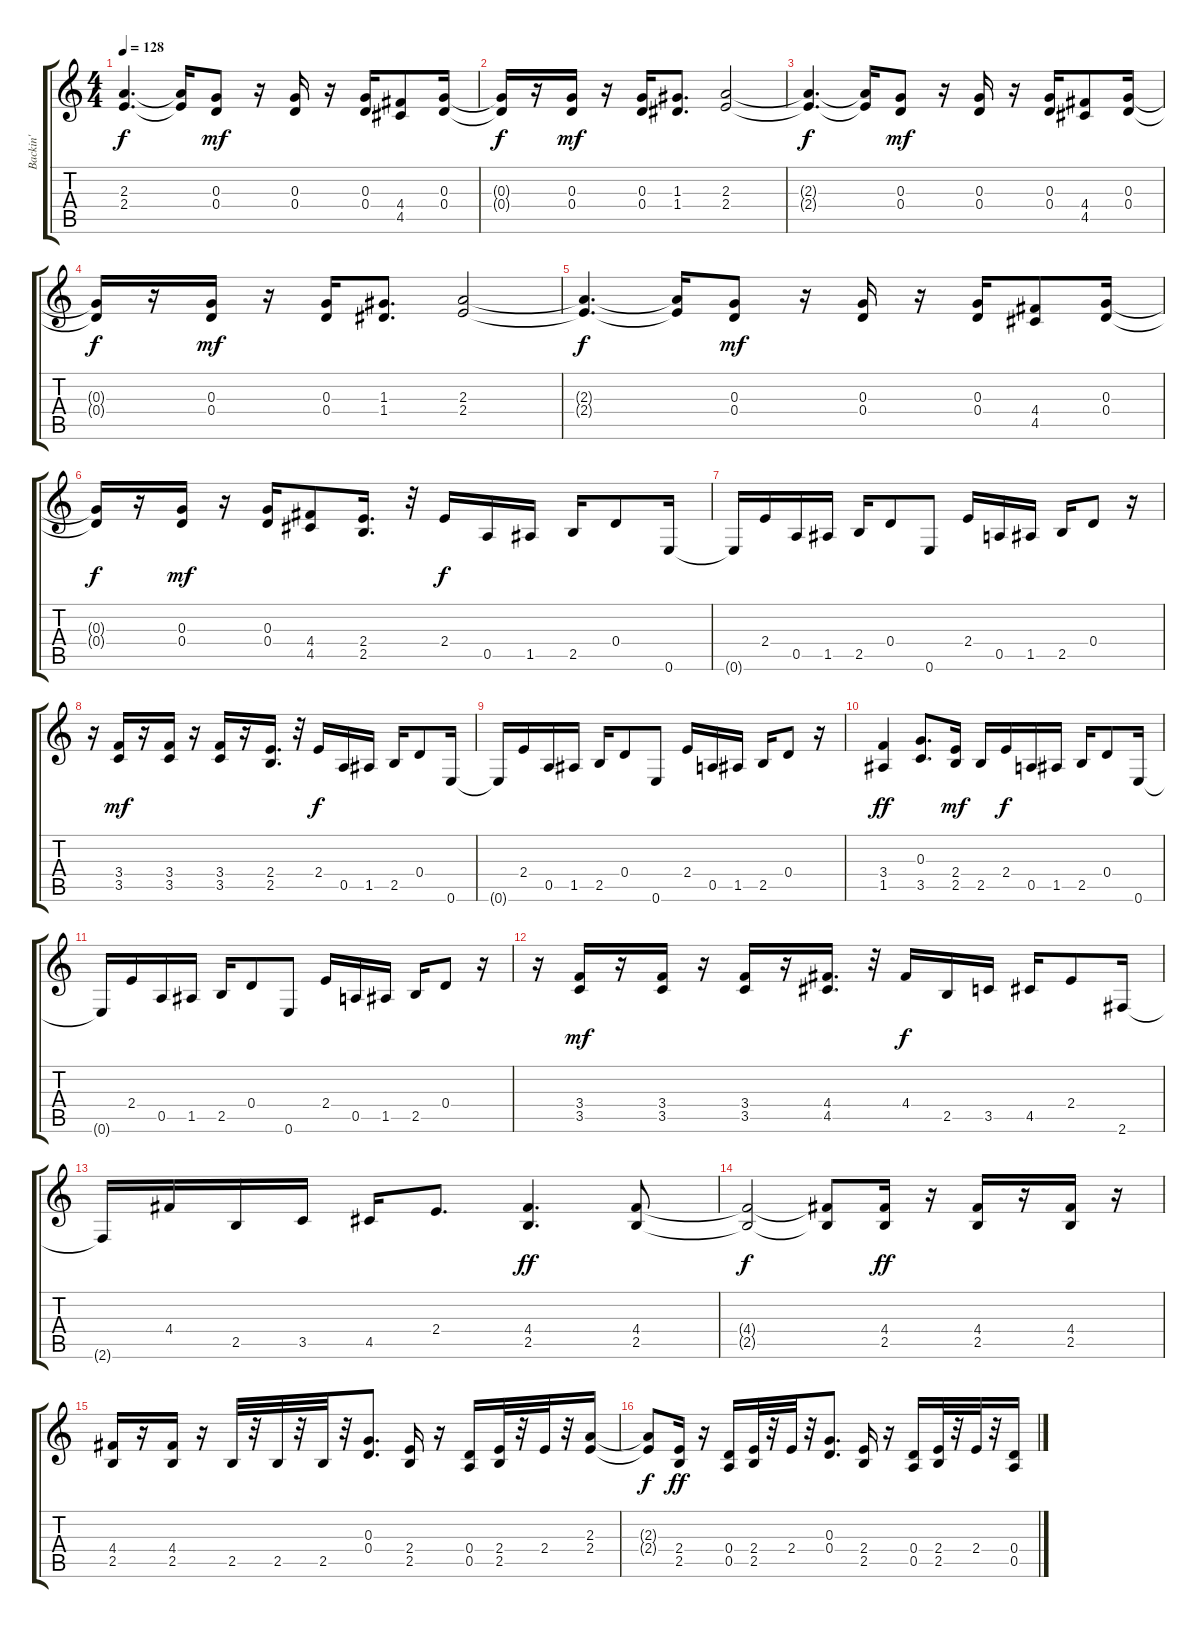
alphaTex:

\track ("Backin'                             " "Backin'   ") {instrument distortionguitar}
\staff {score tabs}
\tuning (E4 B3 G3 D3 A2 E2) {hide}
\ts (4 4)
\tempo 128
\clef g2
\ks c
(2.3{t} 2.4{t}).4{d dy f} (2.3{t} 2.4{t}).16 (0.3 0.4).8{dy mf} r.16 (0.3 0.4).16 r.16 (0.3 0.4).16 (4.4 4.5).8 (0.3 0.4).16 |
(0.3{t} 0.4{t}).16{dy f} r.16 (0.3 0.4).16{dy mf} r.16 (0.3 0.4).16 (1.3 1.4).8{d} (2.3 2.4).2 |
(2.3{t} 2.4{t}).4{d dy f} (2.3{t} 2.4{t}).16 (0.3 0.4).8{dy mf} r.16 (0.3 0.4).16 r.16 (0.3 0.4).16 (4.4 4.5).8 (0.3 0.4).16 |
(0.3{t} 0.4{t}).16{dy f} r.16 (0.3 0.4).16{dy mf} r.16 (0.3 0.4).16 (1.3 1.4).8{d} (2.3 2.4).2 |
(2.3{t} 2.4{t}).4{d dy f} (2.3{t} 2.4{t}).16 (0.3 0.4).8{dy mf} r.16 (0.3 0.4).16 r.16 (0.3 0.4).16 (4.4 4.5).8 (0.3 0.4).16 |
(0.3{t} 0.4{t}).16{dy f} r.16 (0.3 0.4).16{dy mf} r.16 (0.3 0.4).16 (4.4 4.5).8 (2.4 2.5).16{d} r.32 2.4.16{dy f instrument overdrivenguitar} 0.5.16 1.5.16 2.5.16 0.4.8 0.6.16 |
0.6{t}.16 2.4.16 0.5.16 1.5.16 2.5.16 0.4.8 0.6.8 2.4.16 0.5.16 1.5.16 2.5.16 0.4.8 r.16 |
r.16 (3.4 3.5).16{dy mf instrument distortionguitar} r.16 (3.4 3.5).16 r.16 (3.4 3.5).16 r.16 (2.4 2.5).16{d} r.32 2.4.16{dy f instrument overdrivenguitar} 0.5.16 1.5.16 2.5.16 0.4.8 0.6.16 |
0.6{t}.16 2.4.16 0.5.16 1.5.16 2.5.16 0.4.8 0.6.8 2.4.16 0.5.16 1.5.16 2.5.16 0.4.8 r.16 |
(3.4 1.5).4{dy ff instrument distortionguitar} (0.3 3.5).8{d} (2.4 2.5).16{dy mf} 2.5.16 2.4.16{dy f instrument overdrivenguitar} 0.5.16 1.5.16 2.5.16 0.4.8 0.6.16 |
0.6{t}.16 2.4.16 0.5.16 1.5.16 2.5.16 0.4.8 0.6.8 2.4.16 0.5.16 1.5.16 2.5.16 0.4.8 r.16 |
r.16 (3.4 3.5).16{dy mf instrument distortionguitar} r.16 (3.4 3.5).16 r.16 (3.4 3.5).16 r.16 (4.4 4.5).16{d} r.32 4.4.16{dy f instrument overdrivenguitar} 2.5.16 3.5.16 4.5.16 2.4.8 2.6.16 |
2.6{t}.16 4.4.16 2.5.16 3.5.16 4.5.16 2.4.8{d} (4.4 2.5).4{d dy ff instrument distortionguitar} (4.4 2.5).8 |
(4.4{t} 2.5{t}).2{dy f} (4.4{t} 2.5{t}).8 (4.4 2.5).16{dy ff} r.16 (4.4 2.5).16 r.16 (4.4 2.5).16 r.16 |
(4.4 2.5).16 r.16 (4.4 2.5).16 r.16 2.5.32 r.32 2.5.32 r.32 2.5.32 r.32 (0.3 0.4).8{d} (2.4 2.5).16 r.16 (0.4 0.5).16 (2.4 2.5).32 r.32 2.4.32 r.32 (2.3 2.4).16 |
(2.3{t} 2.4{t}).8{dy f} (2.4 2.5).16{dy ff} r.16 (0.4 0.5).16 (2.4 2.5).32 r.32 2.4.32 r.32 (0.3 0.4).8{d} (2.4 2.5).16 r.16 (0.4 0.5).16 (2.4 2.5).32 r.32 2.4.32 r.32 (0.4 0.5).16
